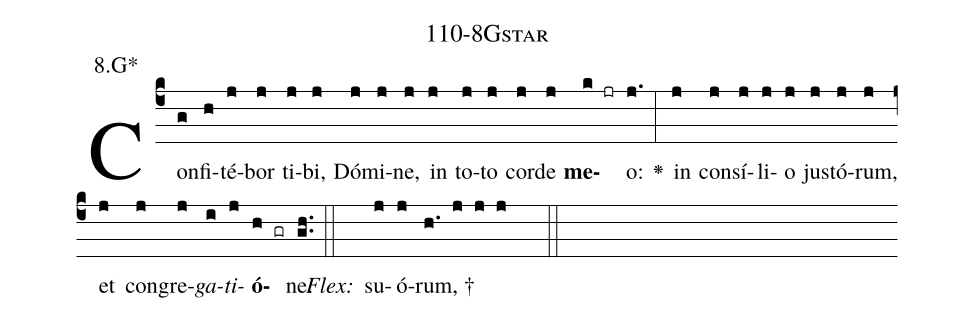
name: 110-8Gstar;
annotation: 8.G*;
%%
(c4)Con(g)fi(h)té(j)bor(j) ti(j)bi,(j) Dó(j)mi(j)ne,(j) in(j) to(j)to(j) cor(j)de(j) <b>me</b>(k jr)o:(j.) <v>\greheightstar</v>(:) in(j) con(j)sí(j)li(j)o(j) jus(j)tó(j)rum,(j) et(j) con(j)gre(j)<i>ga</i>(i)<i>ti</i>(j)<b>ó</b>(h gr)ne.(gh..) (::)
<i>Flex:</i>()  su(j)ó(j)rum, †(h. j j j  ::)

%E(j) u(j) o(i) u(j) a(h) e.(gh..) (::)
